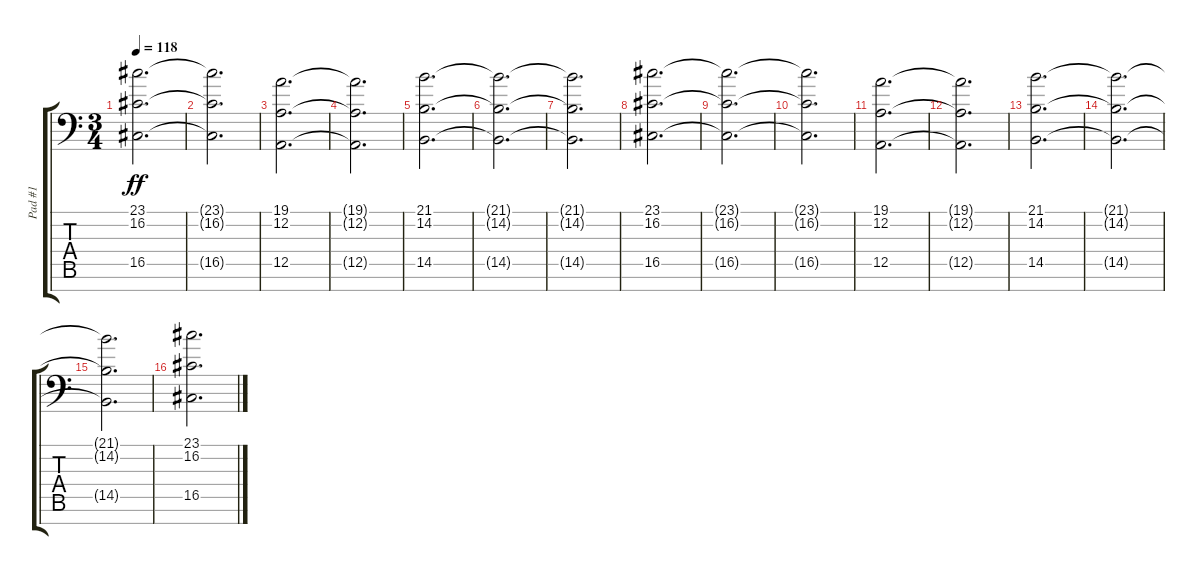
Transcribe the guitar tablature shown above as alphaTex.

\track ("Pad #1" "Pad #1") {instrument pad2warm}
\staff {score tabs}
\tuning (D3 A2 E2 D2 A1 E1 A0) {hide}
\ts (3 4)
\tempo 118
\clef f4
\ks c
(23.1{t} 16.2{t} 16.5{t}).2{d dy ff} |
(23.1{t} 16.2{t} 16.5{t}).2{d} |
(19.1 12.2 12.5).2{d} |
(19.1{t} 12.2{t} 12.5{t}).2{d} |
(21.1 14.2 14.5).2{d} |
(21.1{t} 14.2{t} 14.5{t}).2{d} |
(21.1{t} 14.2{t} 14.5{t}).2{d} |
(23.1 16.2 16.5).2{d} |
(23.1{t} 16.2{t} 16.5{t}).2{d} |
(23.1{t} 16.2{t} 16.5{t}).2{d} |
(19.1 12.2 12.5).2{d} |
(19.1{t} 12.2{t} 12.5{t}).2{d} |
(21.1 14.2 14.5).2{d} |
(21.1{t} 14.2{t} 14.5{t}).2{d} |
(21.1{t} 14.2{t} 14.5{t}).2{d} |
(23.1 16.2 16.5).2{d}
